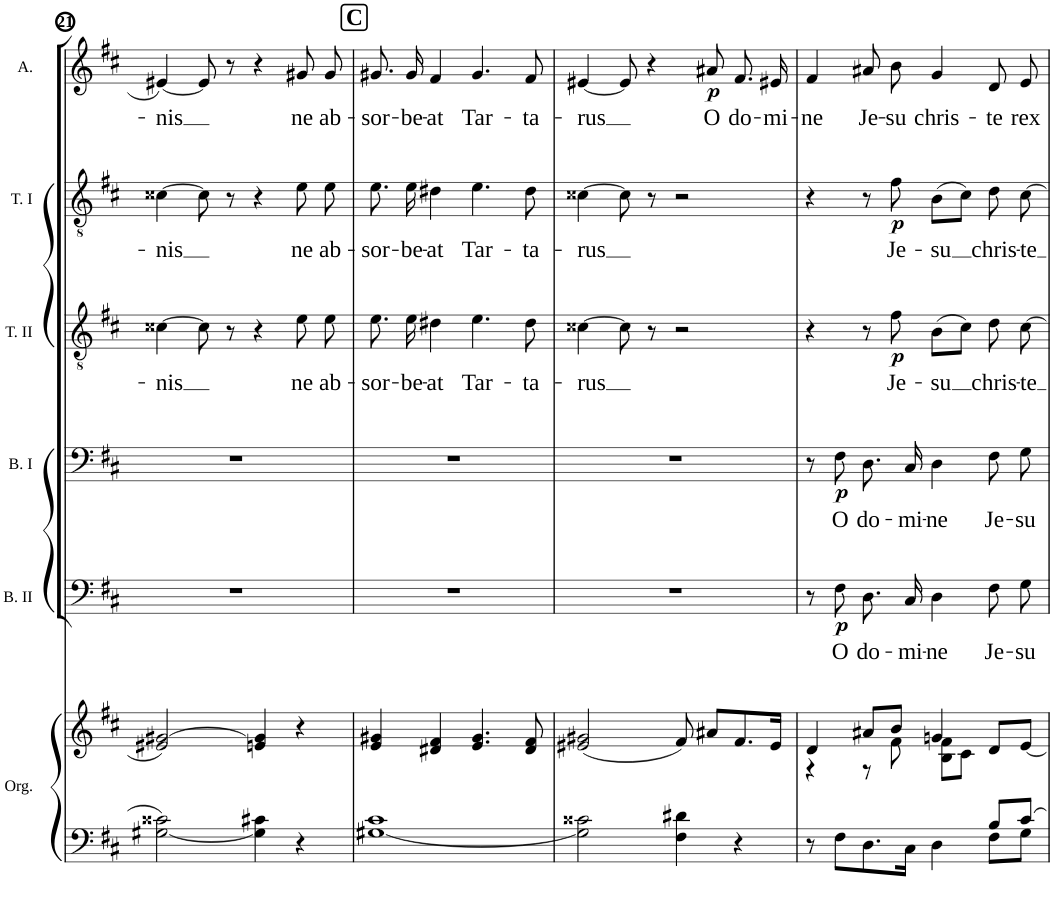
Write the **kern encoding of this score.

**kern	**kern	**kern	**text	**dynam	**kern	**text	**dynam	**kern	**text	**dynam	**kern	**text	**dynam	**kern	**text	**dynam
*part6	*part6	*part5	*part5	*part5	*part4	*part4	*part4	*part3	*part3	*part3	*part2	*part2	*part2	*part1	*part1	*part1
*staff7	*staff6	*staff5	*staff5	*staff5	*staff4	*staff4	*staff4	*staff3	*staff3	*staff3	*staff2	*staff2	*staff2	*staff1	*staff1	*staff1
*I"Orgue	*	*I"Basses II	*	*	*I"Basses I	*	*	*I"Ténors II	*	*	*I"Ténors I	*	*	*I"Altos	*	*
*I'Org.	*	*I'B. II	*	*	*I'B. I	*	*	*I'T. II	*	*	*I'T. I	*	*	*I'A.	*	*
!!LO:PB:g=z
*clefF4	*clefG2	*clefF4	*	*	*clefF4	*	*	*clefGv2	*	*	*clefGv2	*	*	*clefG2	*	*
*k[f#c#]	*k[f#c#]	*k[f#c#]	*	*	*k[f#c#]	*	*	*k[f#c#]	*	*	*k[f#c#]	*	*	*k[f#c#]	*	*
*M4/4	*M4/4	*M4/4	*	*	*M4/4	*	*	*M4/4	*	*	*M4/4	*	*	*M4/4	*	*
*met(c)	*met(c)	*met(c)	*	*	*met(c)	*	*	*met(c)	*	*	*met(c)	*	*	*met(c)	*	*
=21	=21	=21	=21	=21	=21	=21	=21	=21	=21	=21	=21	=21	=21	=21	=21	=21
!	!	!	!	!	!	!	!	!	!LO:LY:b	!	!	!LO:LY:b	!	!	!LO:LY:b	!
[2G#X\ 2c##X\	2e#X/ [2g#X/	1r	.	.	1r	.	.	[4c##X\	nis	.	[4c##X\	nis	.	[4e#X/	nis	.
.	.	.	.	.	.	.	.	8c##\]	.	.	8c##\]	.	.	8e#/]	.	.
.	.	.	.	.	.	.	.	8r	.	.	8r	.	.	8r	.	.
4G#\] 4c#X\	4en/ 4g#/]	.	.	.	.	.	.	4r	.	.	4r	.	.	4r	.	.
!	!	!	!	!	!	!	!	!	!LO:LY:b	!	!	!LO:LY:b	!	!	!LO:LY:b	!
4r	4r	.	.	.	.	.	.	8e\	ne	.	8e\	ne	.	8g#X/L	ne	.
!	!	!	!	!	!	!	!	!	!LO:LY:b	!	!	!LO:LY:b	!	!	!LO:LY:b	!
.	.	.	.	.	.	.	.	8e\	-ab-	.	8e\	-ab-	.	8g#/J	-ab-	.
=22	=22	=22	=22	=22	=22	=22	=22	=22	=22	=22	=22	=22	=22	=22	=22	=22
!	!	!	!	!	!	!	!	!	!LO:LY:b	!	!	!LO:LY:b	!	!	!LO:LY:b	!
[1G#X 1c#	4e/ 4g#X/	1r	.	.	1r	.	.	8.e\	-sor-	.	8.e\	-sor-	.	8.g#X/L	-sor-	.
!	!	!	!	!	!	!	!	!	!LO:LY:b	!	!	!LO:LY:b	!	!	!LO:LY:b	!
.	.	.	.	.	.	.	.	16e\	-be-	.	16e\	-be-	.	16g#/Jk	-be-	.
!	!	!	!	!	!	!	!	!	!LO:LY:b	!	!	!LO:LY:b	!	!	!LO:LY:b	!
.	4d#X/ 4f#/	.	.	.	.	.	.	4d#X\	-at	.	4d#X\	-at	.	4f#/	-at	.
!	!	!	!	!	!	!	!	!	!LO:LY:b	!	!	!LO:LY:b	!	!	!LO:LY:b	!
.	4.e/ 4.g#/	.	.	.	.	.	.	4.e\	Tar-	.	4.e\	Tar-	.	4.g#/	Tar-	.
!	!	!	!	!	!	!	!	!	!LO:LY:b	!	!	!LO:LY:b	!	!	!LO:LY:b	!
.	8d#/ 8f#/	.	.	.	.	.	.	8d#\	-ta-	.	8d#\	-ta-	.	8f#/	-ta-	.
=23	=23	=23	=23	=23	=23	=23	=23	=23	=23	=23	=23	=23	=23	=23	=23	=23
!	!	!	!	!	!	!	!	!	!LO:LY:b	!	!	!LO:LY:b	!	!	!LO:LY:b	!
2G#\] 2c##X\	(2e#X/ 2g#X/	1r	.	.	1r	.	.	[4c##X\	-rus	.	[4c##X\	-rus	.	[4e#X/	-rus	.
.	.	.	.	.	.	.	.	8c##\]	.	.	8c##\]	.	.	8e#/]	.	.
.	.	.	.	.	.	.	.	8r	.	.	8r	.	.	4r	.	.
4F#\ 4d#X\	8f#/)	.	.	.	.	.	.	2r	.	.	2r	.	.	.	.	.
!	!	!	!	!	!	!	!	!	!	!	!	!	!	!	!LO:LY:b	!LO:DY:b
.	8a#X/L	.	.	.	.	.	.	.	.	.	.	.	.	8a#X/	O	p
!	!	!	!	!	!	!	!	!	!	!	!	!	!	!	!LO:LY:b	!
4r	8.f#/	.	.	.	.	.	.	.	.	.	.	.	.	8.f#/L	do-	.
!	!	!	!	!	!	!	!	!	!	!	!	!	!	!	!LO:LY:b	!
.	16e#/Jk	.	.	.	.	.	.	.	.	.	.	.	.	16e#X/Jk	-mi-	.
=24	=24	=24	=24	=24	=24	=24	=24	=24	=24	=24	=24	=24	=24	=24	=24	=24
*^	*^	*	*	*	*	*	*	*	*	*	*	*	*	*	*	*
!	!	!	!	!	!	!	!	!	!	!	!	!	!	!	!	!	!LO:LY:b	!
8r	2ryy	4d/	4r	8r	.	.	8r	.	.	4r	.	.	4r	.	.	4f#/	-ne	.
!	!	!	!	!	!LO:LY:b	!LO:DY:b	!	!LO:LY:b	!LO:DY:b	!	!	!	!	!	!	!	!	!
8F#\L	.	.	.	8F#\	O	p	8F#\	O	p	.	.	.	.	.	.	.	.	.
!	!	!	!	!	!LO:LY:b	!	!	!LO:LY:b	!	!	!	!	!	!	!	!	!LO:LY:b	!
8.D\	.	8a#X/L	8r	8.D/L	do-	.	8.D/L	do-	.	8r	.	.	8r	.	.	8a#X/L	Je-	.
!	!	!	!	!	!	!	!	!	!	!	!LO:LY:b	!LO:DY:b	!	!LO:LY:b	!LO:DY:b	!	!LO:LY:b	!
.	.	8b/J	8f#\	.	.	.	.	.	.	8f#\	Je-	p	8f#\	Je-	p	8b/J	-su	.
!	!	!	!	!	!LO:LY:b	!	!	!LO:LY:b	!	!	!	!	!	!	!	!	!	!
16C#\Jk	.	.	.	16C#/Jk	-mi-	.	16C#/Jk	-mi-	.	.	.	.	.	.	.	.	.	.
!	!	!	!	!	!LO:LY:b	!	!	!LO:LY:b	!	!	!LO:LY:b	!	!	!LO:LY:b	!	!	!LO:LY:b	!
4D\	4ryy	4gn/	8B\ 8f#\L	4D\	-ne	.	4D\	-ne	.	(8B\L	-su	.	(8B\L	-su	.	4g/	chris-	.
.	.	.	8c#\J	.	.	.	.	.	.	8c#\J)	.	.	8c#\J)	.	.	.	.	.
!	!	!	!	!	!LO:LY:b	!	!	!LO:LY:b	!	!	!LO:LY:b	!	!	!LO:LY:b	!	!	!LO:LY:b	!
8B/L	8F#\L	8d/L	4ryy	8F#\L	Je-	.	8F#\L	Je-	.	8d\	chris-	.	8d\	chris-	.	8d/L	-te	.
!	!	!	!	!	!LO:LY:b	!	!	!LO:LY:b	!	!	!LO:LY:b	!	!	!LO:LY:b	!	!	!LO:LY:b	!
8c#/J	8G\J	[8e/J	.	8G\J	-su	.	8G\J	-su	.	[8c#\	-te	.	[8c#\	-te	.	8e/J	rex	.
*v	*v	*	*	*	*	*	*	*	*	*	*	*	*	*	*	*	*	*
*	*v	*v	*	*	*	*	*	*	*	*	*	*	*	*	*	*	*
=	=	=	=	=	=	=	=	=	=	=	=	=	=	=	=	=
*-	*-	*-	*-	*-	*-	*-	*-	*-	*-	*-	*-	*-	*-	*-	*-	*-
